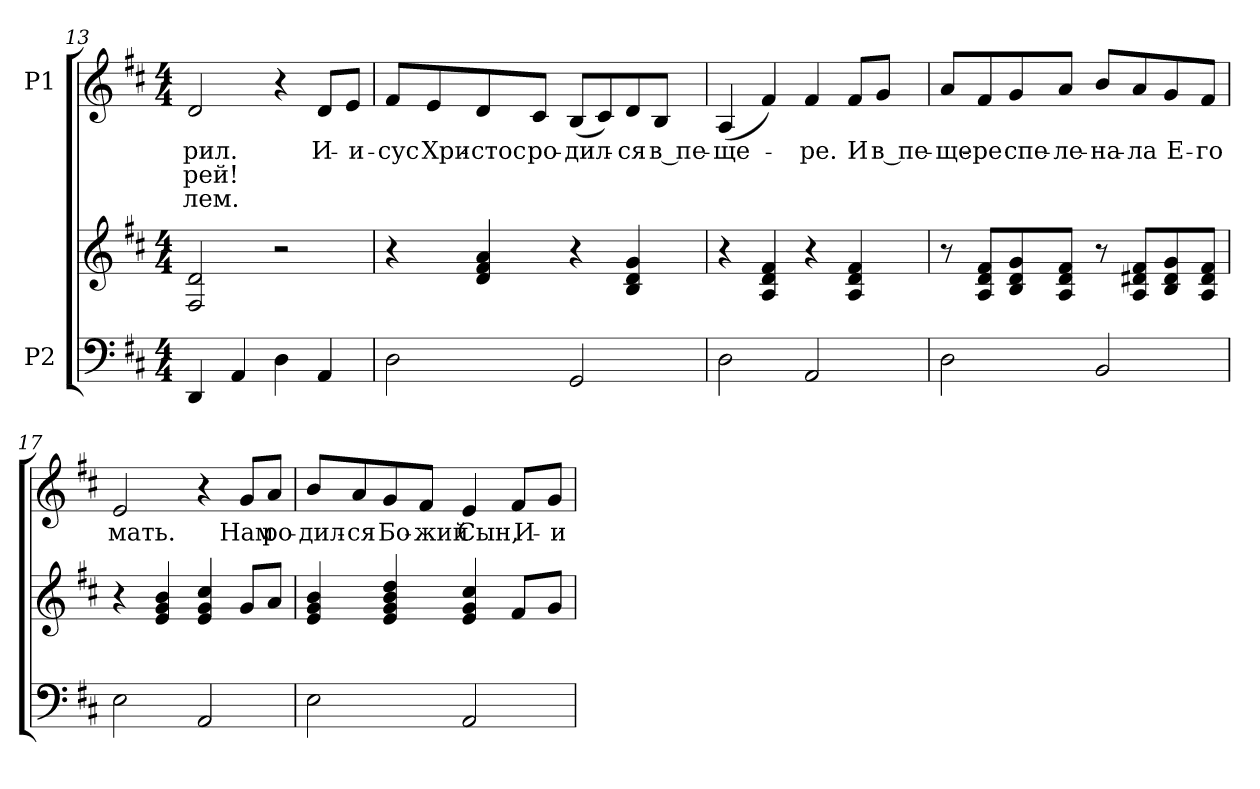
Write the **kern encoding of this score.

**kern	**kern	**kern	**text	**text	**text
*part2	*part2	*part1	*part1	*part1	*part1
*staff3	*staff2	*staff1	*staff1	*staff1	*staff1
*I"P2	*	*I"P1	*	*	*
*clefF4	*clefG2	*clefG2	*	*	*
*k[f#c#]	*k[f#c#]	*k[f#c#]	*	*	*
*D:	*D:	*D:	*	*	*
*M4/4	*M4/4	*M4/4	*	*	*
=13	=13	=13	=13	=13	=13
!	!	!	!LO:LY:b:color=#000000	!LO:LY:b:color=#000000	!LO:LY:b:color=#000000
4DDi/	2F#i/ 2di	2di/	-рил.	-рей!	-лем.
4AAi/	.	.	.	.	.
4Di\	2r	4r	.	.	.
!	!	!	!LO:LY:b:color=#000000	!	!
4AAi/	.	8di/L	И-	.	.
!	!	!	!LO:LY:b:color=#000000	!	!
.	.	8ei/J	-и-	.	.
=14	=14	=14	=14	=14	=14
!	!	!	!LO:LY:b:color=#000000	!	!
2Di\	4r	8f#i/L	-сус	.	.
!	!	!	!LO:LY:b:color=#000000	!	!
.	.	8ei/	Хри-	.	.
!	!	!	!LO:LY:b:color=#000000	!	!
.	4di/ 4f#i 4ai	8di/	-стос	.	.
!	!	!	!LO:LY:b:color=#000000	!	!
.	.	8c#i/J	ро-	.	.
!	!	!	!LO:LY:b:color=#000000	!	!
2GGi/	4r	(8Bi/L	-дил-	.	.
.	.	8c#i/)	.	.	.
!	!	!	!LO:LY:b:color=#000000	!	!
.	4Bi/ 4di 4gi	8di/	-ся	.	.
!	!	!	!LO:LY:b:color=#000000	!	!
.	.	8Bi/J	в пе-	.	.
!!LO:PB:g=z
=15	=15	=15	=15	=15	=15
!	!	!	!LO:LY:b:color=#000000	!	!
2Di\	4r	(4Ai/	-ще-	.	.
.	4Ai/ 4di 4f#i	4f#i/)	.	.	.
!	!	!	!LO:LY:b:color=#000000	!	!
2AAi/	4r	4f#i/	-ре.	.	.
!	!	!	!LO:LY:b:color=#000000	!	!
.	4Ai/ 4di 4f#i	8f#i/L	И	.	.
!	!	!	!LO:LY:b:color=#000000	!	!
.	.	8gi/J	в пе-	.	.
=16	=16	=16	=16	=16	=16
!	!	!	!LO:LY:b:color=#000000	!	!
2Di\	8r	8ai/L	-ще-	.	.
!	!	!	!LO:LY:b:color=#000000	!	!
.	8Ai/ 8di 8f#iL	8f#i/	-ре	.	.
!	!	!	!LO:LY:b:color=#000000	!	!
.	8Bi/ 8di 8gi	8gi/	спе-	.	.
!	!	!	!LO:LY:b:color=#000000	!	!
.	8Ai/ 8di 8f#iJ	8ai/J	-ле-	.	.
!	!	!	!LO:LY:b:color=#000000	!	!
2BBi/	8r	8bi/L	-на-	.	.
!	!	!	!LO:LY:b:color=#000000	!	!
.	8Ai/ 8d#Xi 8f#iL	8ai/	-ла	.	.
!	!	!	!LO:LY:b:color=#000000	!	!
.	8Bi/ 8d#i 8gi	8gi/	Е-	.	.
!	!	!	!LO:LY:b:color=#000000	!	!
.	8Ai/ 8d#i 8f#iJ	8f#i/J	-го	.	.
=17	=17	=17	=17	=17	=17
!	!	!	!LO:LY:b:color=#000000	!	!
2Ei\	4r	2ei/	мать.	.	.
.	4ei/ 4gi 4bi	.	.	.	.
2AAi/	4ei/ 4gi 4cc#i	4r	.	.	.
!	!	!	!LO:LY:b:color=#000000	!	!
.	8gi/L	8gi/L	Нам	.	.
!	!	!	!LO:LY:b:color=#000000	!	!
.	8ai/J	8ai/J	ро-	.	.
=18	=18	=18	=18	=18	=18
!	!	!	!LO:LY:b:color=#000000	!	!
2Ei\	4ei/ 4gi 4bi	8bi/L	-дил-	.	.
!	!	!	!LO:LY:b:color=#000000	!	!
.	.	8ai/	-ся	.	.
!	!	!	!LO:LY:b:color=#000000	!	!
.	4ei/ 4gi 4bi 4ddi	8gi/	Бо-	.	.
!	!	!	!LO:LY:b:color=#000000	!	!
.	.	8f#i/J	-жий	.	.
!	!	!	!LO:LY:b:color=#000000	!	!
2AAi/	4ei/ 4gi 4cc#i	4ei/	Сын,	.	.
!	!	!	!LO:LY:b:color=#000000	!	!
.	8f#i/L	8f#i/L	И-	.	.
!	!	!	!LO:LY:b:color=#000000	!	!
.	8gi/J	8gi/J	-и-	.	.
=	=	=	=	=	=
*-	*-	*-	*-	*-	*-
